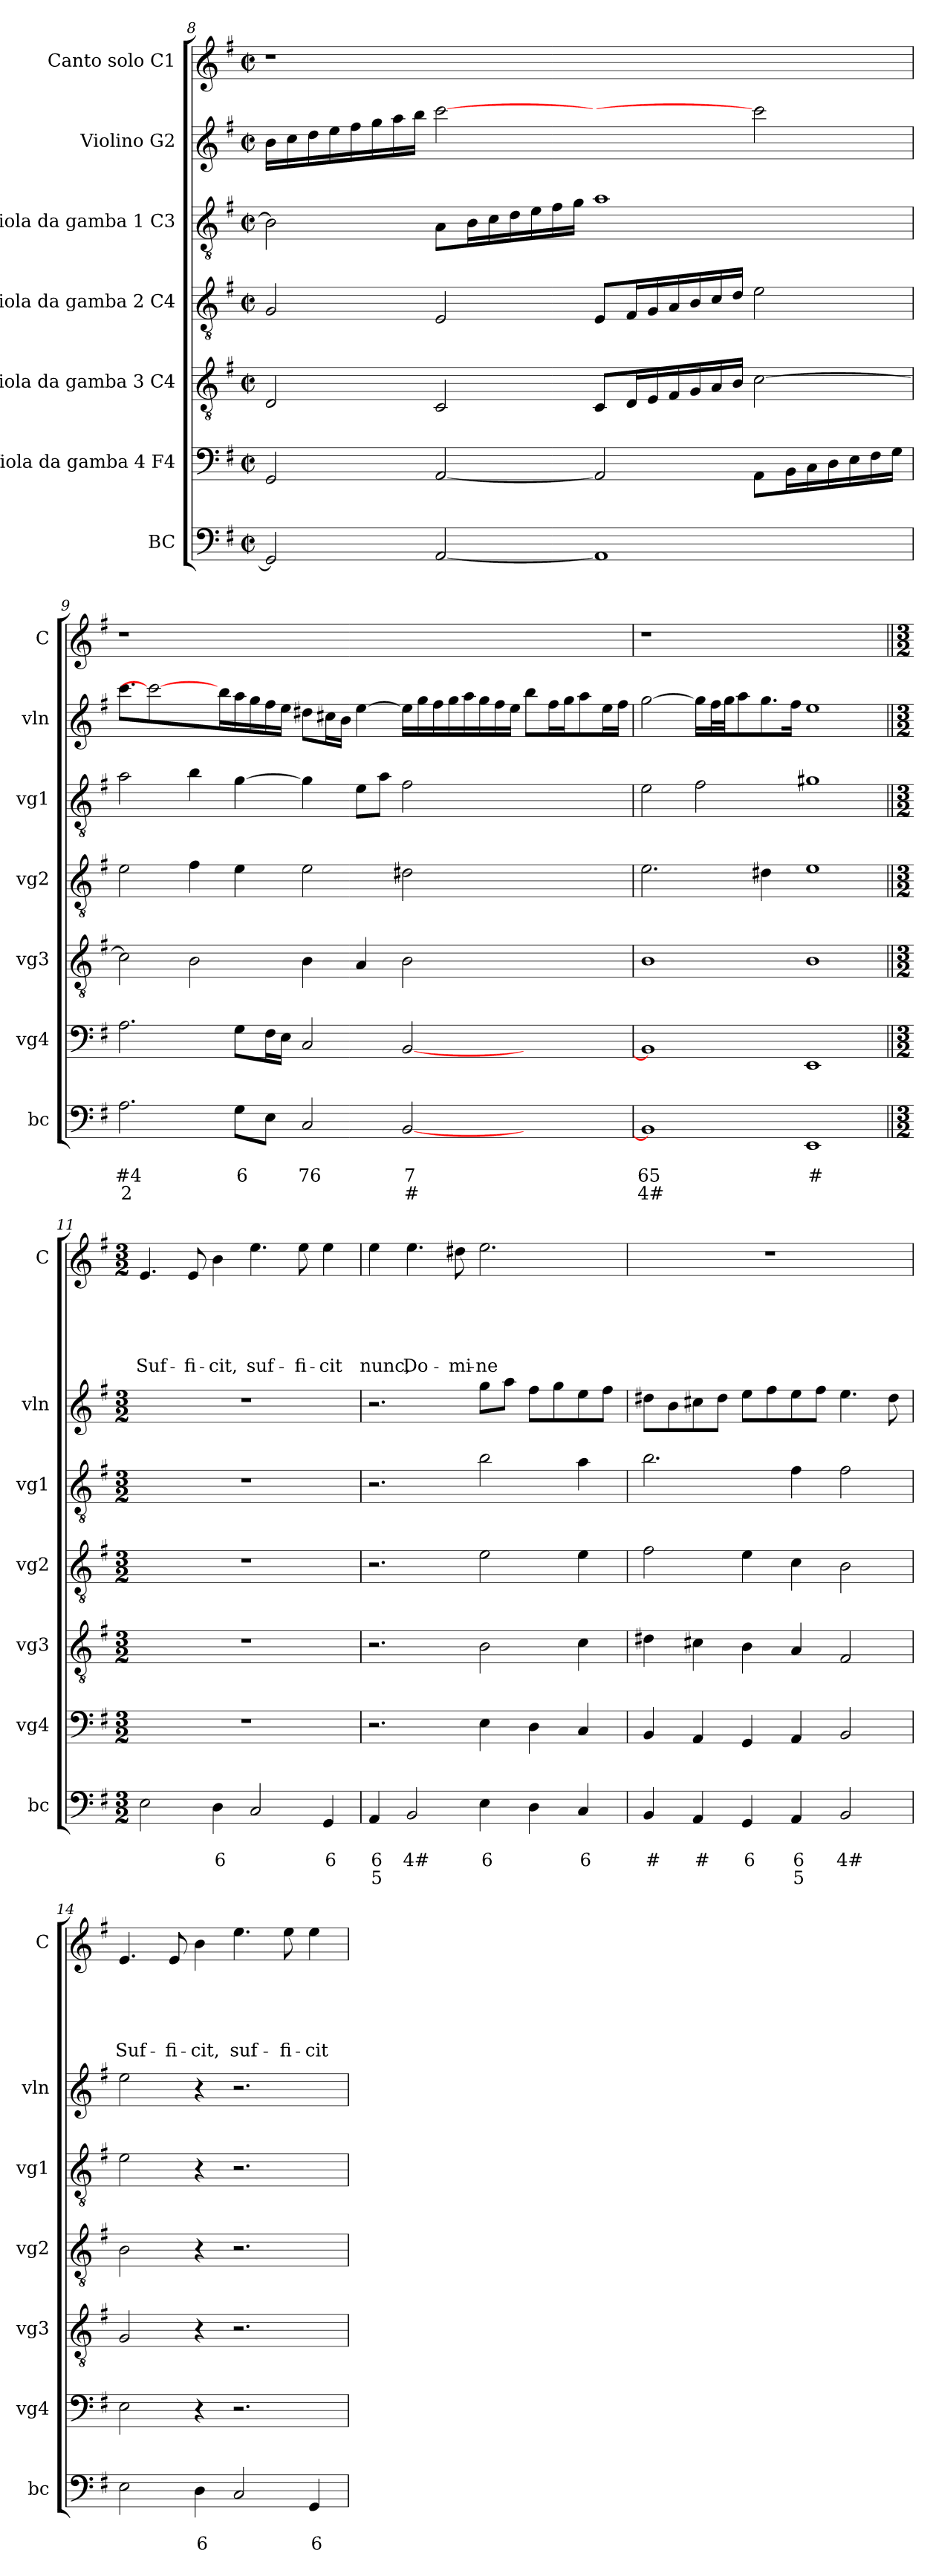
**kern	**text	**text	**text	**kern	**kern	**kern	**kern	**kern	**kern	**text	**text	**text	**text	**text
*part7	*part7	*part7	*part7	*part6	*part5	*part4	*part3	*part2	*part1	*part1	*part1	*part1	*part1	*part1
*staff7	*staff7	*staff7	*staff7	*staff6	*staff5	*staff4	*staff3	*staff2	*staff1	*staff1	*staff1	*staff1	*staff1	*staff1
*I"BC	*	*	*	*I"Viola da gamba 4 F4	*I"Viola da gamba 3 C4	*I"Viola da gamba 2 C4	*I"Viola da gamba 1 C3	*I"Violino  G2	*I"Canto solo C1	*	*	*	*	*
*I'bc	*	*	*	*I'vg4	*I'vg3	*I'vg2	*I'vg1	*I'vln	*I'C	*	*	*	*	*
*clefF4	*	*	*	*clefF4	*clefGv2	*clefGv2	*clefGv2	*clefG2	*clefG2	*	*	*	*	*
*k[f#]	*	*	*	*k[f#]	*k[f#]	*k[f#]	*k[f#]	*k[f#]	*k[f#]	*	*	*	*	*
*e:	*	*	*	*e:	*e:	*e:	*e:	*e:	*e:	*	*	*	*	*
*M2/2	*	*	*	*M2/2	*M2/2	*M2/2	*M2/2	*M2/2	*M2/2	*	*	*	*	*
*met(c|)	*	*	*	*met(c|)	*met(c|)	*met(c|)	*met(c|)	*met(c|)	*met(c|)	*	*	*	*	*
=8	=8	=8	=8	=8	=8	=8	=8	=8	=8	=8	=8	=8	=8	=8
2GG/]	.	.	.	2GG/	2D/	2G/	2B\]	16b\LL	1r	.	.	.	.	.
.	.	.	.	.	.	.	.	16cc\	.	.	.	.	.	.
.	.	.	.	.	.	.	.	16dd\	.	.	.	.	.	.
.	.	.	.	.	.	.	.	16ee\	.	.	.	.	.	.
.	.	.	.	.	.	.	.	16ff#\	.	.	.	.	.	.
.	.	.	.	.	.	.	.	16gg\	.	.	.	.	.	.
.	.	.	.	.	.	.	.	16aa\	.	.	.	.	.	.
.	.	.	.	.	.	.	.	16bb\JJ	.	.	.	.	.	.
[2AA/	.	.	.	[2AA/	2C/	2E/	8A\L	[2ccc	.	.	.	.	.	.
.	.	.	.	.	.	.	16B\L	.	.	.	.	.	.	.
.	.	.	.	.	.	.	16c\	.	.	.	.	.	.	.
.	.	.	.	.	.	.	16d\	.	.	.	.	.	.	.
.	.	.	.	.	.	.	16e\	.	.	.	.	.	.	.
.	.	.	.	.	.	.	16f#\	.	.	.	.	.	.	.
.	.	.	.	.	.	.	16g\JJ	.	.	.	.	.	.	.
1AA]	.	.	.	2AA/]	8C/L	8E/L	1a	2ryy	1ryy	.	.	.	.	.
.	.	.	.	.	16D/L	16F#/L	.	.	.	.	.	.	.	.
.	.	.	.	.	16E/	16G/	.	.	.	.	.	.	.	.
.	.	.	.	.	16F#/	16A/	.	.	.	.	.	.	.	.
.	.	.	.	.	16G/	16B/	.	.	.	.	.	.	.	.
.	.	.	.	.	16A/	16c/	.	.	.	.	.	.	.	.
.	.	.	.	.	16B/JJ	16d/JJ	.	.	.	.	.	.	.	.
.	.	.	.	8AA\L	[2c\	2e\	.	2ccc\]	.	.	.	.	.	.
.	.	.	.	16BB\L	.	.	.	.	.	.	.	.	.	.
.	.	.	.	16C\	.	.	.	.	.	.	.	.	.	.
.	.	.	.	16D\	.	.	.	.	.	.	.	.	.	.
.	.	.	.	16E\	.	.	.	.	.	.	.	.	.	.
.	.	.	.	16F#\	.	.	.	.	.	.	.	.	.	.
.	.	.	.	16G\JJ	.	.	.	.	.	.	.	.	.	.
!!LO:LB:g=z
=9	=9	=9	=9	=9	=9	=9	=9	=9	=9	=9	=9	=9	=9	=9
!	!	!LO:LY:b	!LO:LY:b	!	!	!	!	!	!	!	!	!	!	!
2.A\	.	#4	2	2.A\	2c\]	2e\	2a\	8.ccc\L	1r	.	.	.	.	.
.	.	.	.	.	.	.	.	2ccc_	.	.	.	.	.	.
.	.	.	.	.	2B\	4f#\	4b\	.	.	.	.	.	.	.
.	.	.	.	.	.	.	.	16bb\L	.	.	.	.	.	.
!	!	!LO:LY:b	!	!	!	!	!	!	!	!	!	!	!	!
8G\L	.	6	.	8G\L	.	4e\	[4g\	16aa\	.	.	.	.	.	.
.	.	.	.	.	.	.	.	16gg\	.	.	.	.	.	.
8E\J	.	.	.	16F#\L	.	.	.	16ff#\	.	.	.	.	.	.
.	.	.	.	16E\JJ	.	.	.	16ee\JJ	.	.	.	.	.	.
!	!	!LO:LY:b	!	!	!	!	!	!	!	!	!	!	!	!
2C/	.	76	.	2C/	4B\	2e\	4g\]	8dd#X\L	1.ryy	.	.	.	.	.
.	.	.	.	.	.	.	.	16cc#X\L	.	.	.	.	.	.
.	.	.	.	.	.	.	.	16b\JJ	.	.	.	.	.	.
.	.	.	.	.	4A/	.	8e\L	[4ee\	.	.	.	.	.	.
.	.	.	.	.	.	.	8a\J	.	.	.	.	.	.	.
!	!	!LO:LY:b	!LO:LY:b	!	!	!	!	!	!	!	!	!	!	!
[2BB/	.	7	#	[2BB/	2B\	2d#X\	2f#\	16ee\LL]	.	.	.	.	.	.
.	.	.	.	.	.	.	.	16gg\	.	.	.	.	.	.
.	.	.	.	.	.	.	.	16ff#\	.	.	.	.	.	.
.	.	.	.	.	.	.	.	16gg\	.	.	.	.	.	.
.	.	.	.	.	.	.	.	16aa\	.	.	.	.	.	.
.	.	.	.	.	.	.	.	16gg\	.	.	.	.	.	.
.	.	.	.	.	.	.	.	16ff#\	.	.	.	.	.	.
.	.	.	.	.	.	.	.	16ee\JJ	.	.	.	.	.	.
2ryy	.	.	.	2ryy	2ryy	2ryy	2ryy	8bb\L	.	.	.	.	.	.
.	.	.	.	.	.	.	.	16ff#\L	.	.	.	.	.	.
.	.	.	.	.	.	.	.	16gg\J	.	.	.	.	.	.
.	.	.	.	.	.	.	.	8aa\	.	.	.	.	.	.
.	.	.	.	.	.	.	.	16ee\L	.	.	.	.	.	.
.	.	.	.	.	.	.	.	16ff#\JJ	.	.	.	.	.	.
=10	=10	=10	=10	=10	=10	=10	=10	=10	=10	=10	=10	=10	=10	=10
!	!	!LO:LY:b	!LO:LY:b	!	!	!	!	!	!	!	!	!	!	!
1BB]	.	65	4#	1BB]	1B	2.e\	2e\	[2gg\	1r	.	.	.	.	.
.	.	.	.	.	.	.	2f#\	16gg\LL]	.	.	.	.	.	.
.	.	.	.	.	.	.	.	32ff#\L	.	.	.	.	.	.
.	.	.	.	.	.	.	.	32gg\JJ	.	.	.	.	.	.
.	.	.	.	.	.	.	.	8aa\	.	.	.	.	.	.
.	.	.	.	.	.	4d#X\	.	8.gg\	.	.	.	.	.	.
.	.	.	.	.	.	.	.	16ff#\Jk	.	.	.	.	.	.
!	!	!LO:LY:b	!	!	!	!	!	!	!	!	!	!	!	!
1EE	.	#	.	1EE	1B	1e	1g#X	1ee	1ryy	.	.	.	.	.
!!LO:PB:g=z
=11||	=11||	=11||	=11||	=11||	=11||	=11||	=11||	=11||	=11||	=11||	=11||	=11||	=11||	=11||
*M3/2	*	*	*	*M3/2	*M3/2	*M3/2	*M3/2	*M3/2	*M3/2	*	*	*	*	*
!	!	!	!	!	!	!	!	!	!	!	!	!	!	!LO:LY:b
2E\	.	.	.	1.r	1.r	1.r	1.r	1.r	4.e/	.	.	.	.	Suf-
!	!	!	!	!	!	!	!	!	!	!	!	!	!	!LO:LY:b
.	.	.	.	.	.	.	.	.	8e/	.	.	.	.	-fi-
!	!	!LO:LY:b	!	!	!	!	!	!	!	!	!	!	!	!LO:LY:b
4D\	.	6	.	.	.	.	.	.	4b\	.	.	.	.	-cit,
!	!	!	!	!	!	!	!	!	!	!	!	!	!	!LO:LY:b
2C/	.	.	.	.	.	.	.	.	4.ee\	.	.	.	.	suf-
!	!	!	!	!	!	!	!	!	!	!	!	!	!	!LO:LY:b
.	.	.	.	.	.	.	.	.	8ee\	.	.	.	.	-fi-
!	!	!LO:LY:b	!	!	!	!	!	!	!	!	!	!	!	!LO:LY:b
4GG/	.	6	.	.	.	.	.	.	4ee\	.	.	.	.	-cit
=12	=12	=12	=12	=12	=12	=12	=12	=12	=12	=12	=12	=12	=12	=12
!	!	!LO:LY:b	!LO:LY:b	!	!	!	!	!	!	!	!	!	!	!LO:LY:b
4AA/	.	6	5	2.r	2.r	2.r	2.r	2.r	4ee\	.	.	.	.	nunc,
!	!	!LO:LY:b	!	!	!	!	!	!	!	!	!	!	!	!LO:LY:b
2BB/	.	4#	.	.	.	.	.	.	4.ee\	.	.	.	.	Do-
!	!	!	!	!	!	!	!	!	!	!	!	!	!	!LO:LY:b
.	.	.	.	.	.	.	.	.	8dd#X\	.	.	.	.	-mi-
!	!	!LO:LY:b	!	!	!	!	!	!	!	!	!	!	!	!LO:LY:b
4E\	.	6	.	4E\	2B\	2e\	2b\	8gg\L	2.ee\	.	.	.	.	-ne
.	.	.	.	.	.	.	.	8aa\J	.	.	.	.	.	.
4D\	.	.	.	4D\	.	.	.	8ff#\L	.	.	.	.	.	.
.	.	.	.	.	.	.	.	8gg\	.	.	.	.	.	.
!	!	!LO:LY:b	!	!	!	!	!	!	!	!	!	!	!	!
4C/	.	6	.	4C/	4c\	4e\	4a\	8ee\	.	.	.	.	.	.
.	.	.	.	.	.	.	.	8ff#\J	.	.	.	.	.	.
=13	=13	=13	=13	=13	=13	=13	=13	=13	=13	=13	=13	=13	=13	=13
!	!	!LO:LY:b	!	!	!	!	!	!	!	!	!	!	!	!
4BB/	.	#	.	4BB/	4d#X\	2f#\	2.b\	8dd#X\L	1.r	.	.	.	.	.
.	.	.	.	.	.	.	.	8b\	.	.	.	.	.	.
!	!	!LO:LY:b	!	!	!	!	!	!	!	!	!	!	!	!
4AA/	.	#	.	4AA/	4c#X\	.	.	8cc#X\	.	.	.	.	.	.
.	.	.	.	.	.	.	.	8dd#\J	.	.	.	.	.	.
!	!	!LO:LY:b	!	!	!	!	!	!	!	!	!	!	!	!
4GG/	.	6	.	4GG/	4B\	4e\	.	8ee\L	.	.	.	.	.	.
.	.	.	.	.	.	.	.	8ff#\	.	.	.	.	.	.
!	!	!LO:LY:b	!LO:LY:b	!	!	!	!	!	!	!	!	!	!	!
4AA/	.	6	5	4AA/	4A/	4c\	4f#\	8ee\	.	.	.	.	.	.
.	.	.	.	.	.	.	.	8ff#\J	.	.	.	.	.	.
!	!	!LO:LY:b	!	!	!	!	!	!	!	!	!	!	!	!
2BB/	.	4#	.	2BB/	2F#/	2B\	2f#\	4.ee\	.	.	.	.	.	.
.	.	.	.	.	.	.	.	8dd#\	.	.	.	.	.	.
=14	=14	=14	=14	=14	=14	=14	=14	=14	=14	=14	=14	=14	=14	=14
!	!	!	!	!	!	!	!	!	!	!	!	!	!	!LO:LY:b
2E\	.	.	.	2E\	2G/	2B\	2e\	2ee\	4.e/	.	.	.	.	Suf-
!	!	!	!	!	!	!	!	!	!	!	!	!	!	!LO:LY:b
.	.	.	.	.	.	.	.	.	8e/	.	.	.	.	-fi-
!	!	!LO:LY:b	!	!	!	!	!	!	!	!	!	!	!	!LO:LY:b
4D\	.	6	.	4r	4r	4r	4r	4r	4b\	.	.	.	.	-cit,
!	!	!	!	!	!	!	!	!	!	!	!	!	!	!LO:LY:b
2C/	.	.	.	2.r	2.r	2.r	2.r	2.r	4.ee\	.	.	.	.	suf-
!	!	!	!	!	!	!	!	!	!	!	!	!	!	!LO:LY:b
.	.	.	.	.	.	.	.	.	8ee\	.	.	.	.	-fi-
!	!	!LO:LY:b	!	!	!	!	!	!	!	!	!	!	!	!LO:LY:b
4GG/	.	6	.	.	.	.	.	.	4ee\	.	.	.	.	-cit
=	=	=	=	=	=	=	=	=	=	=	=	=	=	=
*-	*-	*-	*-	*-	*-	*-	*-	*-	*-	*-	*-	*-	*-	*-
